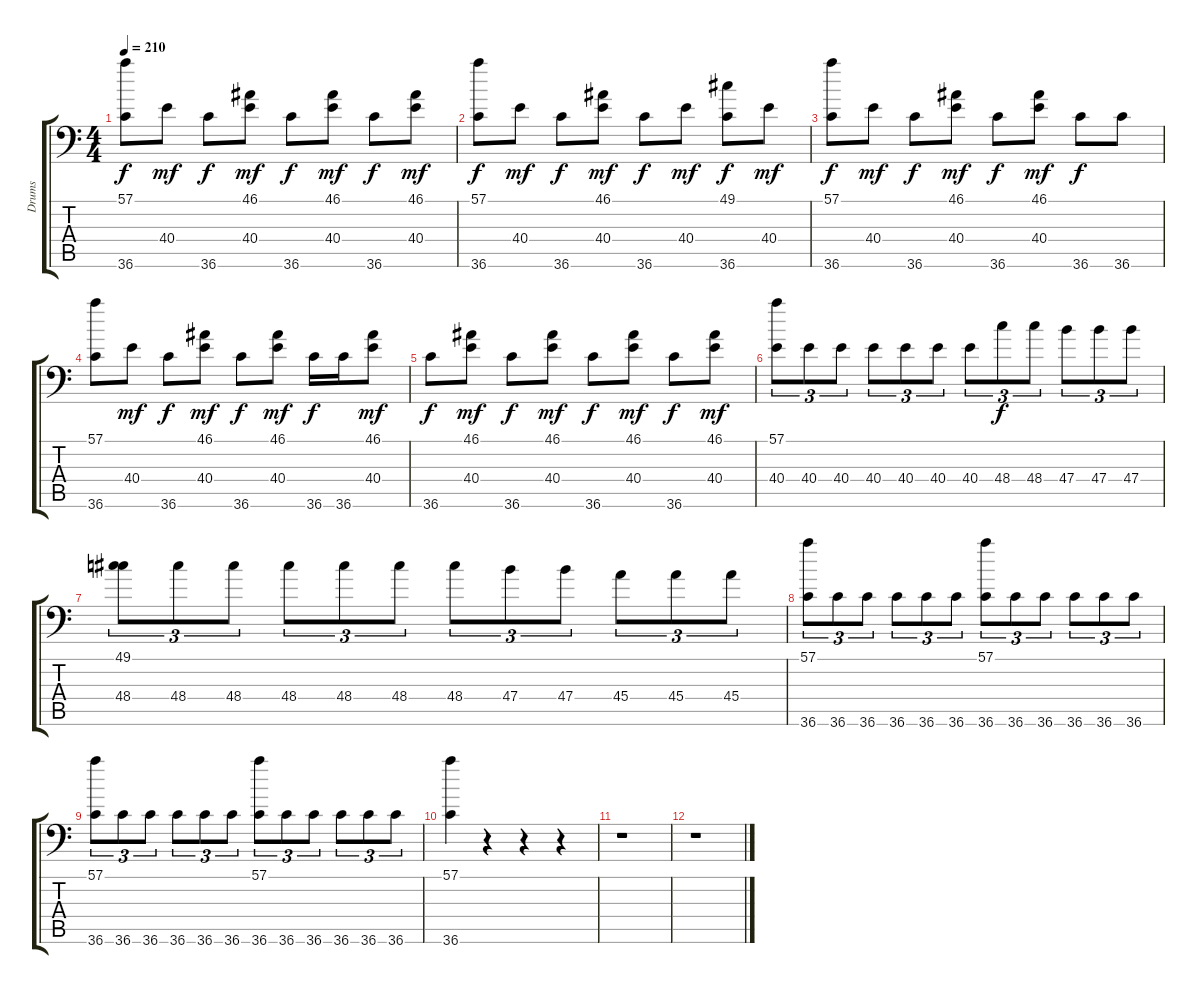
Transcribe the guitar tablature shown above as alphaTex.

\track ("Drums" "Drums") {instrument acousticgrandpiano}
\staff {score tabs}
\tuning (C-1 C-1 C-1 C-1 C-1 C-1) {hide}
\ts (4 4)
\tempo 210
\clef f4
\ks c
(57.1 36.6).8{dy f} 40.4.8{dy mf} 36.6.8{dy f} (46.1 40.4).8{dy mf} 36.6.8{dy f} (46.1 40.4).8{dy mf} 36.6.8{dy f} (46.1 40.4).8{dy mf} |
(57.1 36.6).8{dy f} 40.4.8{dy mf} 36.6.8{dy f} (46.1 40.4).8{dy mf} 36.6.8{dy f} 40.4.8{dy mf} (49.1 36.6).8{dy f} 40.4.8{dy mf} |
(57.1 36.6).8{dy f} 40.4.8{dy mf} 36.6.8{dy f} (46.1 40.4).8{dy mf} 36.6.8{dy f} (46.1 40.4).8{dy mf} 36.6.8{dy f} 36.6.8 |
(57.1 36.6).8 40.4.8{dy mf} 36.6.8{dy f} (46.1 40.4).8{dy mf} 36.6.8{dy f} (46.1 40.4).8{dy mf} 36.6.16{dy f} 36.6.16 (46.1 40.4).8{dy mf} |
36.6.8{dy f} (46.1 40.4).8{dy mf} 36.6.8{dy f} (46.1 40.4).8{dy mf} 36.6.8{dy f} (46.1 40.4).8{dy mf} 36.6.8{dy f} (46.1 40.4).8{dy mf} |
(57.1 40.4).8{tu (3 2)} 40.4.8{tu (3 2)} 40.4.8{tu (3 2)} 40.4.8{tu (3 2)} 40.4.8{tu (3 2)} 40.4.8{tu (3 2)} 40.4.8{tu (3 2)} 48.4.8{tu (3 2) dy f} 48.4.8{tu (3 2)} 47.4.8{tu (3 2)} 47.4.8{tu (3 2)} 47.4.8{tu (3 2)} |
(49.1 48.4).8{tu (3 2)} 48.4.8{tu (3 2)} 48.4.8{tu (3 2)} 48.4.8{tu (3 2)} 48.4.8{tu (3 2)} 48.4.8{tu (3 2)} 48.4.8{tu (3 2)} 47.4.8{tu (3 2)} 47.4.8{tu (3 2)} 45.4.8{tu (3 2)} 45.4.8{tu (3 2)} 45.4.8{tu (3 2)} |
(57.1 36.6).8{tu (3 2)} 36.6.8{tu (3 2)} 36.6.8{tu (3 2)} 36.6.8{tu (3 2)} 36.6.8{tu (3 2)} 36.6.8{tu (3 2)} (57.1 36.6).8{tu (3 2)} 36.6.8{tu (3 2)} 36.6.8{tu (3 2)} 36.6.8{tu (3 2)} 36.6.8{tu (3 2)} 36.6.8{tu (3 2)} |
(57.1 36.6).8{tu (3 2)} 36.6.8{tu (3 2)} 36.6.8{tu (3 2)} 36.6.8{tu (3 2)} 36.6.8{tu (3 2)} 36.6.8{tu (3 2)} (57.1 36.6).8{tu (3 2)} 36.6.8{tu (3 2)} 36.6.8{tu (3 2)} 36.6.8{tu (3 2)} 36.6.8{tu (3 2)} 36.6.8{tu (3 2)} |
(57.1 36.6).4 r.4 r.4 r.4 |
r.1 |
r.1
